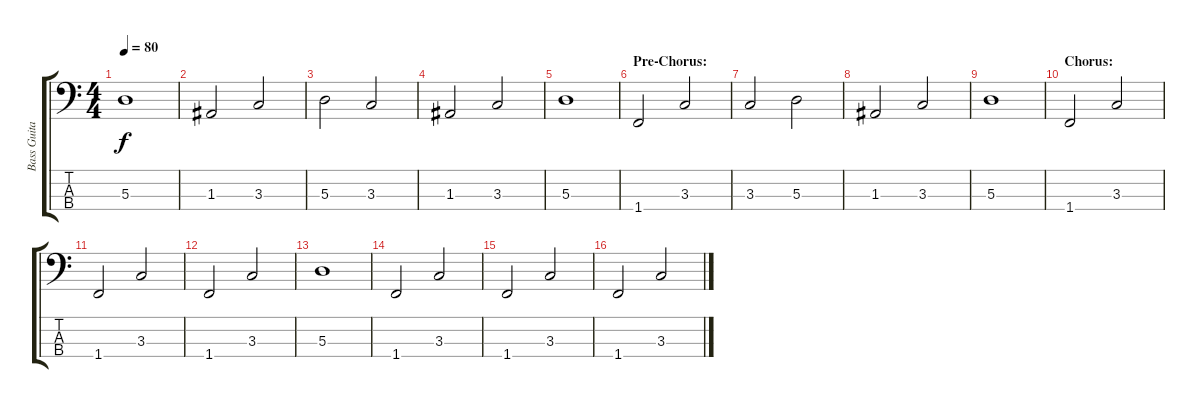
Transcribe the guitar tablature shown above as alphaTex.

\track ("Bass Guitar" "Bass Guita") {instrument electricbassfinger}
\staff {score tabs}
\tuning (G2 D2 A1 E1) {hide}
\ts (4 4)
\tempo 80
\clef f4
\ks c
5.3.1{dy f} |
1.3.2 3.3.2 |
5.3.2 3.3.2 |
1.3.2 3.3.2 |
5.3.1 |
\section ("" "Pre-Chorus:")
1.4.2 3.3.2 |
3.3.2 5.3.2 |
1.3.2 3.3.2 |
5.3.1 |
\section ("" "Chorus:")
1.4.2 3.3.2 |
1.4.2 3.3.2 |
1.4.2 3.3.2 |
5.3.1 |
1.4.2 3.3.2 |
1.4.2 3.3.2 |
1.4.2 3.3.2
